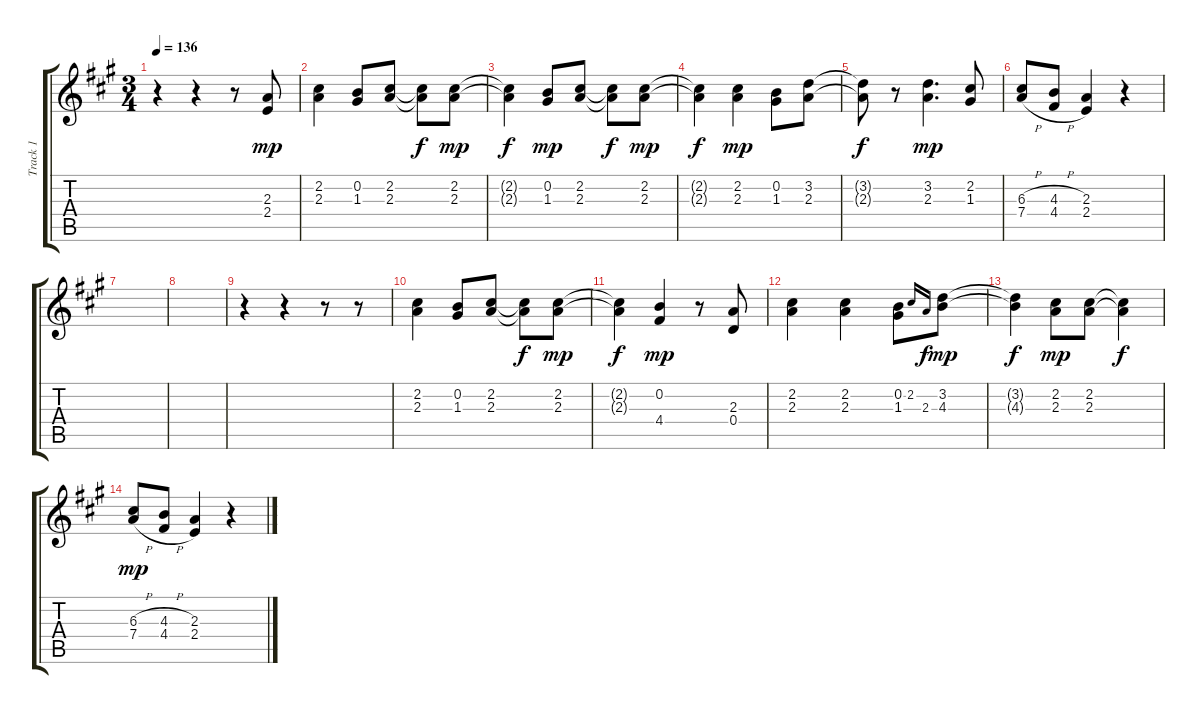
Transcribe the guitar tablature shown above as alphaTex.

\track ("Track 1" "Track 1") {instrument electricguitarjazz}
\staff {score tabs}
\tuning (E4 B3 G3 D3 A2 E2) {hide}
\ts (3 4)
\tempo 136
\clef g2
\ks a
r.4{dy mp} r.4 r.8 (2.3 2.4).8 |
(2.2 2.3).4 (0.2 1.3).8 (2.2 2.3).8 (2.2{t} 2.3{t}).8{dy f} (2.2 2.3).8{dy mp} |
(2.2{t} 2.3{t}).4{dy f} (0.2 1.3).8{dy mp} (2.2 2.3).8 (2.2{t} 2.3{t}).8{dy f} (2.2 2.3).8{dy mp} |
(2.2{t} 2.3{t}).4{dy f} (2.2 2.3).4{dy mp} (0.2 1.3).8 (3.2 2.3).8 |
(3.2{t} 2.3{t}).8{dy f} r.8 (3.2 2.3).4{d dy mp} (2.2 1.3).8 |
(6.3{h} 7.4{h}).8 (4.3{h} 4.4{h}).8 (2.3 2.4).4 r.4 |
|
|
r.4 r.4 r.8 r.8 |
(2.2 2.3).4 (0.2 1.3).8 (2.2 2.3).8 (2.2{t} 2.3{t}).8{dy f} (2.2 2.3).8{dy mp} |
(2.2{t} 2.3{t}).4{dy f} (0.2 4.4).4{dy mp} r.8 (2.3 0.4).8 |
(2.2 2.3).4 (2.2 2.3).4 (0.2 1.3).8 2.2.16{gr onbeat} 2.3.16{gr onbeat dy f} (3.2 4.3).8{dy mp} |
(3.2{t} 4.3{t}).4{dy f} (2.2 2.3).8{dy mp} (2.2 2.3).8 (2.2{t} 2.3{t}).4{dy f} |
(6.3{h} 7.4{h}).8{dy mp} (4.3{h} 4.4{h}).8 (2.3 2.4).4 r.4
